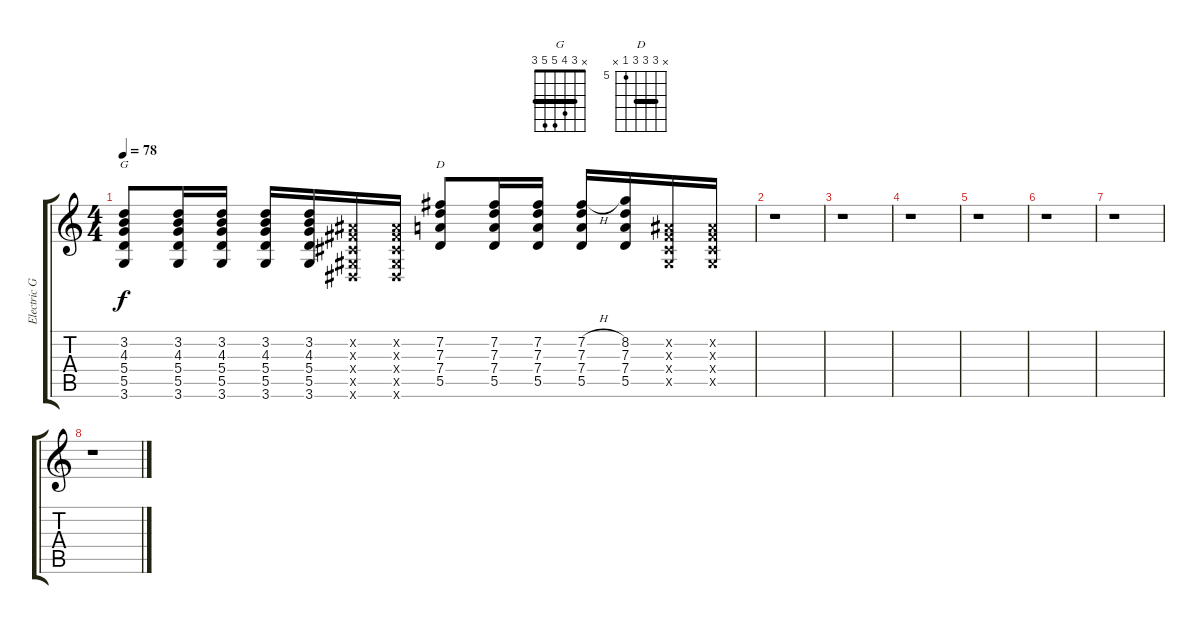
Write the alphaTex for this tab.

\track ("Electric Guitar" "Electric G") {instrument overdrivenguitar}
\staff {score tabs}
\tuning (E4 B3 G3 D3 A2 E2) {hide}
\chord ("G" x 3 4 5 5 3) {barre 3}
\chord ("D" x 7 7 7 5 x) {firstfret 5 barre 7}
\ts (4 4)
\tempo 78
\clef g2
\ks c
(3.2 4.3 5.4 5.5 3.6).8{ch "G" dy f} (3.2 4.3 5.4 5.5 3.6).16 (3.2 4.3 5.4 5.5 3.6).16 (3.2 4.3 5.4 5.5 3.6).16 (3.2 4.3 5.4 5.5 3.6).16 (-1.2{x} -1.3{x} -1.4{x} -1.5{x} -1.6{x}).16 (-1.2{x} -1.3{x} -1.4{x} -1.5{x} -1.6{x}).16 (7.2 7.3 7.4 5.5).8{ch "D"} (7.2 7.3 7.4 5.5).16 (7.2 7.3 7.4 5.5).16 (7.2{h} 7.3 7.4 5.5).16 (8.2 7.3 7.4 5.5).16 (-1.2{x} -1.3{x} -1.4{x} -1.5{x}).16 (-1.2{x} -1.3{x} -1.4{x} -1.5{x}).16 |
r.1 |
r.1 |
r.1 |
r.1 |
r.1 |
r.1 |
r.1
